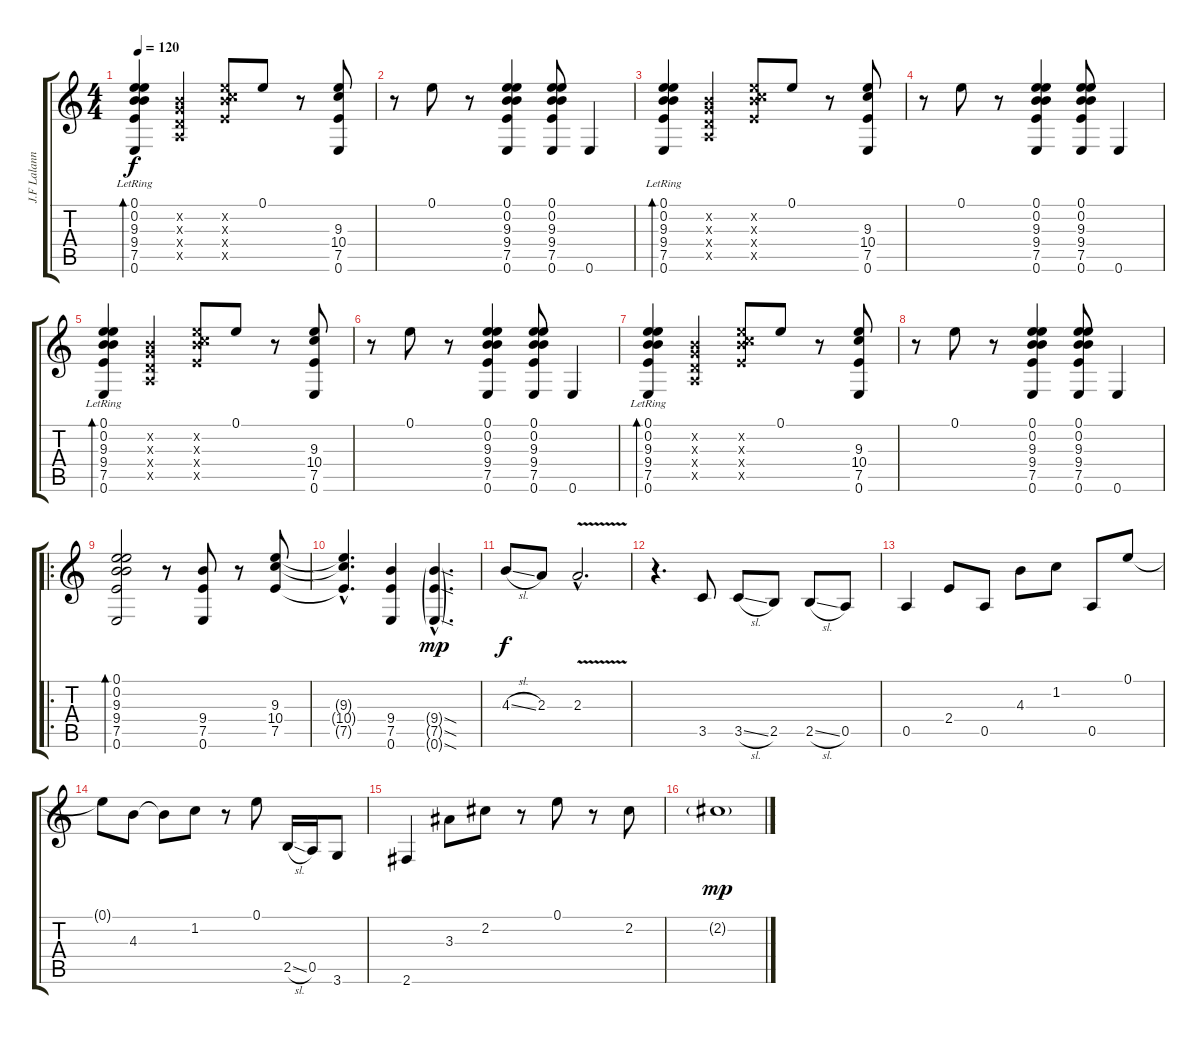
\track ("J.F Lalanne" "J.F Lalann") {instrument acousticguitarnylon}
\staff {score tabs}
\tuning (E4 B3 G3 D3 A2 E2) {hide}
\ts (4 4)
\tempo 120
\clef g2
\ks c
(0.1{lr} 0.2{lr} 9.3{lr} 9.4{lr} 7.5{lr} 0.6{lr}).4{bd 240 dy f instrument acousticguitarnylon} (0.2{x} 0.3{x} 0.4{x} 0.5{x}).4 (0.2{x} 9.3{x} 10.4{x} 7.5{x}).8 0.1.8 r.8 (9.3 10.4 7.5 0.6).8 |
r.8 0.1.8 r.8 (0.1 0.2 9.3 9.4 7.5 0.6).4 (0.1 0.2 9.3 9.4 7.5 0.6).8 0.6.4 |
(0.1{lr} 0.2{lr} 9.3{lr} 9.4{lr} 7.5{lr} 0.6{lr}).4{bd 240} (0.2{x} 0.3{x} 0.4{x} 0.5{x}).4 (0.2{x} 9.3{x} 10.4{x} 7.5{x}).8 0.1.8 r.8 (9.3 10.4 7.5 0.6).8 |
r.8 0.1.8 r.8 (0.1 0.2 9.3 9.4 7.5 0.6).4 (0.1 0.2 9.3 9.4 7.5 0.6).8 0.6.4 |
(0.1{lr} 0.2{lr} 9.3{lr} 9.4{lr} 7.5{lr} 0.6{lr}).4{bd 240} (0.2{x} 0.3{x} 0.4{x} 0.5{x}).4 (0.2{x} 9.3{x} 10.4{x} 7.5{x}).8 0.1.8 r.8 (9.3 10.4 7.5 0.6).8 |
r.8 0.1.8 r.8 (0.1 0.2 9.3 9.4 7.5 0.6).4 (0.1 0.2 9.3 9.4 7.5 0.6).8 0.6.4 |
(0.1{lr} 0.2{lr} 9.3{lr} 9.4{lr} 7.5{lr} 0.6{lr}).4{bd 240} (0.2{x} 0.3{x} 0.4{x} 0.5{x}).4 (0.2{x} 9.3{x} 10.4{x} 7.5{x}).8 0.1.8 r.8 (9.3 10.4 7.5 0.6).8 |
r.8 0.1.8 r.8 (0.1 0.2 9.3 9.4 7.5 0.6).4 (0.1 0.2 9.3 9.4 7.5 0.6).8 0.6.4 |
\ro
(0.1 0.2 9.3 9.4 7.5 0.6).2{bd 120} r.8 (9.4 7.5 0.6).8 r.8 (9.3 10.4 7.5).8 |
(9.3{hac t} 10.4{hac t} 7.5{hac t}).4{d} (9.4 7.5 0.6).4 (9.4{sod g hac} 7.5{sod g hac} 0.6{sod g hac}).4{d dy mp} |
4.3{sl}.8{dy f} 2.3.8 2.3{v hac}.2{d} |
r.4{d} 3.5.8 3.5{sl}.8 2.5.8 2.5{sl}.8 0.5.8 |
0.5.4 2.4.8 0.5.8 4.3.8 1.2.8 0.5.8 0.1.8 |
0.1{t}.8 4.3.8 4.3{t}.8 1.2.8 r.8 0.1.8 2.5{sl}.16 0.5.16 3.6.8 |
2.6.4 3.3.8 2.2.8 r.8 0.1.8 r.8 2.2.8 |
2.2{g}.1{dy mp}
